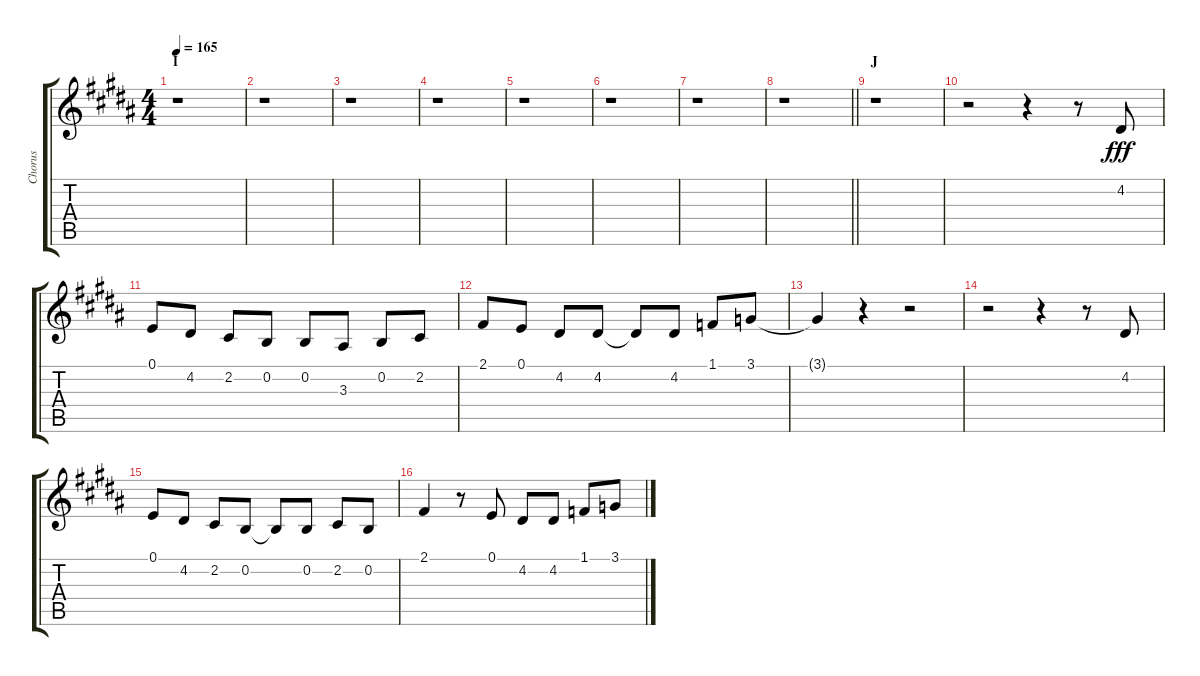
\track ("Chorus" "Chorus") {instrument voiceoohs}
\staff {score tabs}
\tuning (E4 B3 G3 D3 A2 E2) {hide}
\ts (4 4)
\section ("" "I")
\tempo 165
\clef g2
\ks b
r.1{dy f} |
r.1 |
r.1 |
r.1 |
r.1 |
r.1 |
r.1 |
\barLineRight lightlight
r.1 |
\section ("" "J")
r.1 |
r.2 r.4 r.8 4.2.8{dy fff} |
0.1.8 4.2.8 2.2.8 0.2.8 0.2.8 3.3.8 0.2.8 2.2.8 |
2.1.8 0.1.8 4.2.8 4.2.8 4.2{t}.8 4.2.8 1.1.8 3.1.8 |
3.1{t}.4 r.4 r.2 |
r.2 r.4 r.8 4.2.8 |
0.1.8 4.2.8 2.2.8 0.2.8 0.2{t}.8 0.2.8 2.2.8 0.2.8 |
2.1.4 r.8 0.1.8 4.2.8 4.2.8 1.1.8 3.1.8
